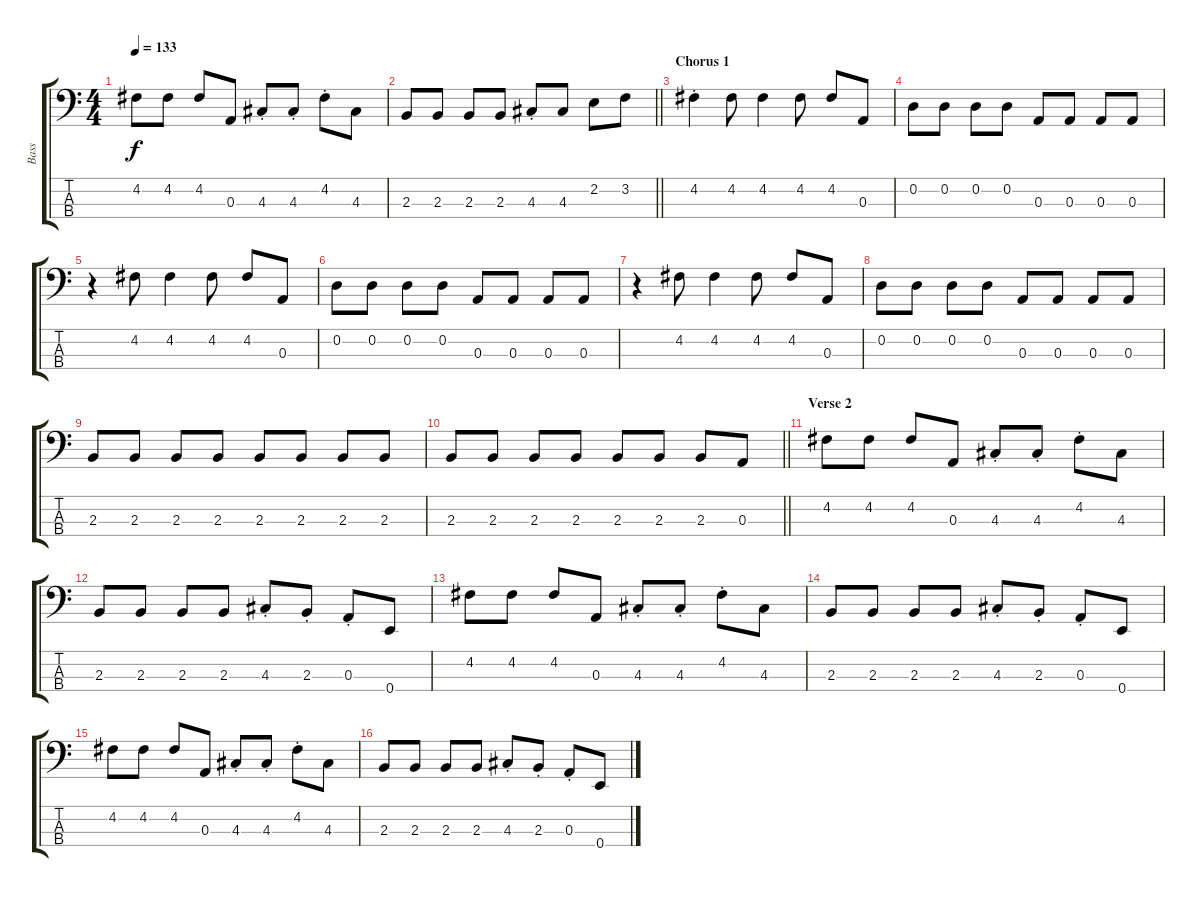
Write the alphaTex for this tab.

\track ("Bass" "Bass") {instrument electricbassfinger}
\staff {score tabs}
\tuning (G2 D2 A1 E1) {hide}
\ts (4 4)
\tempo 133
\clef f4
\ks c
4.2.8{dy f} 4.2.8 4.2.8 0.3.8 4.3{st}.8 4.3{st}.8 4.2{st}.8 4.3.8 |
\barLineRight lightlight
2.3.8 2.3.8 2.3.8 2.3.8 4.3{st}.8 4.3.8 2.2.8 3.2.8 |
\section ("" "Chorus 1")
4.2{st}.4 4.2.8 4.2.4 4.2.8 4.2.8 0.3.8 |
0.2.8 0.2.8 0.2.8 0.2.8 0.3.8 0.3.8 0.3.8 0.3.8 |
r.4 4.2.8 4.2.4 4.2.8 4.2.8 0.3.8 |
0.2.8 0.2.8 0.2.8 0.2.8 0.3.8 0.3.8 0.3.8 0.3.8 |
r.4 4.2.8 4.2.4 4.2.8 4.2.8 0.3.8 |
0.2.8 0.2.8 0.2.8 0.2.8 0.3.8 0.3.8 0.3.8 0.3.8 |
2.3.8 2.3.8 2.3.8 2.3.8 2.3.8 2.3.8 2.3.8 2.3.8 |
\barLineRight lightlight
2.3.8 2.3.8 2.3.8 2.3.8 2.3.8 2.3.8 2.3.8 0.3.8 |
\section ("" "Verse 2")
4.2.8 4.2.8 4.2.8 0.3.8 4.3{st}.8 4.3{st}.8 4.2{st}.8 4.3.8 |
2.3.8 2.3.8 2.3.8 2.3.8 4.3{st}.8 2.3{st}.8 0.3{st}.8 0.4.8 |
4.2.8 4.2.8 4.2.8 0.3.8 4.3{st}.8 4.3{st}.8 4.2{st}.8 4.3.8 |
2.3.8 2.3.8 2.3.8 2.3.8 4.3{st}.8 2.3{st}.8 0.3{st}.8 0.4.8 |
4.2.8 4.2.8 4.2.8 0.3.8 4.3{st}.8 4.3{st}.8 4.2{st}.8 4.3.8 |
2.3.8 2.3.8 2.3.8 2.3.8 4.3{st}.8 2.3{st}.8 0.3{st}.8 0.4.8
